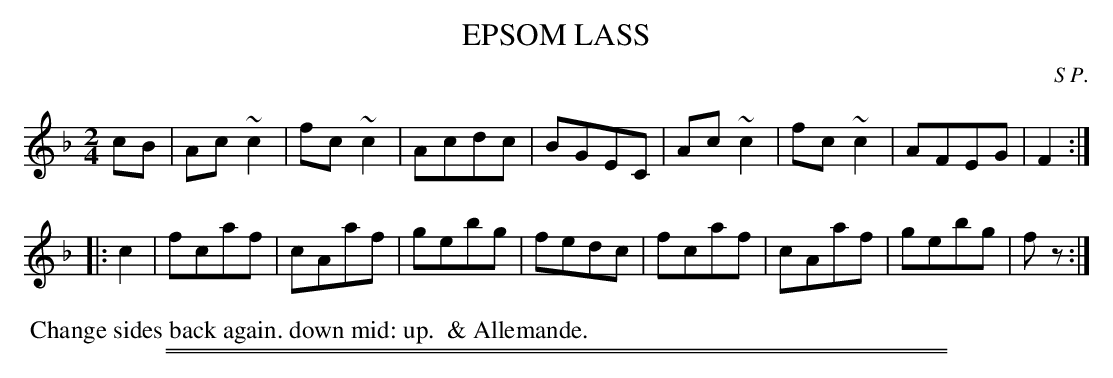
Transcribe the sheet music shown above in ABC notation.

X:1
T: EPSOM LASS
C: S P.
M: 2/4
L: 1/8
K: F
cB |\
Ac~c2 | fc~c2 | Acdc | BGEC |\
Ac~c2 | fc~c2 | AFEG | F2 :|
|: c2 |\
fcaf | cAaf | gebg | fedc |\
fcaf | cAaf | gebg | fz :|
